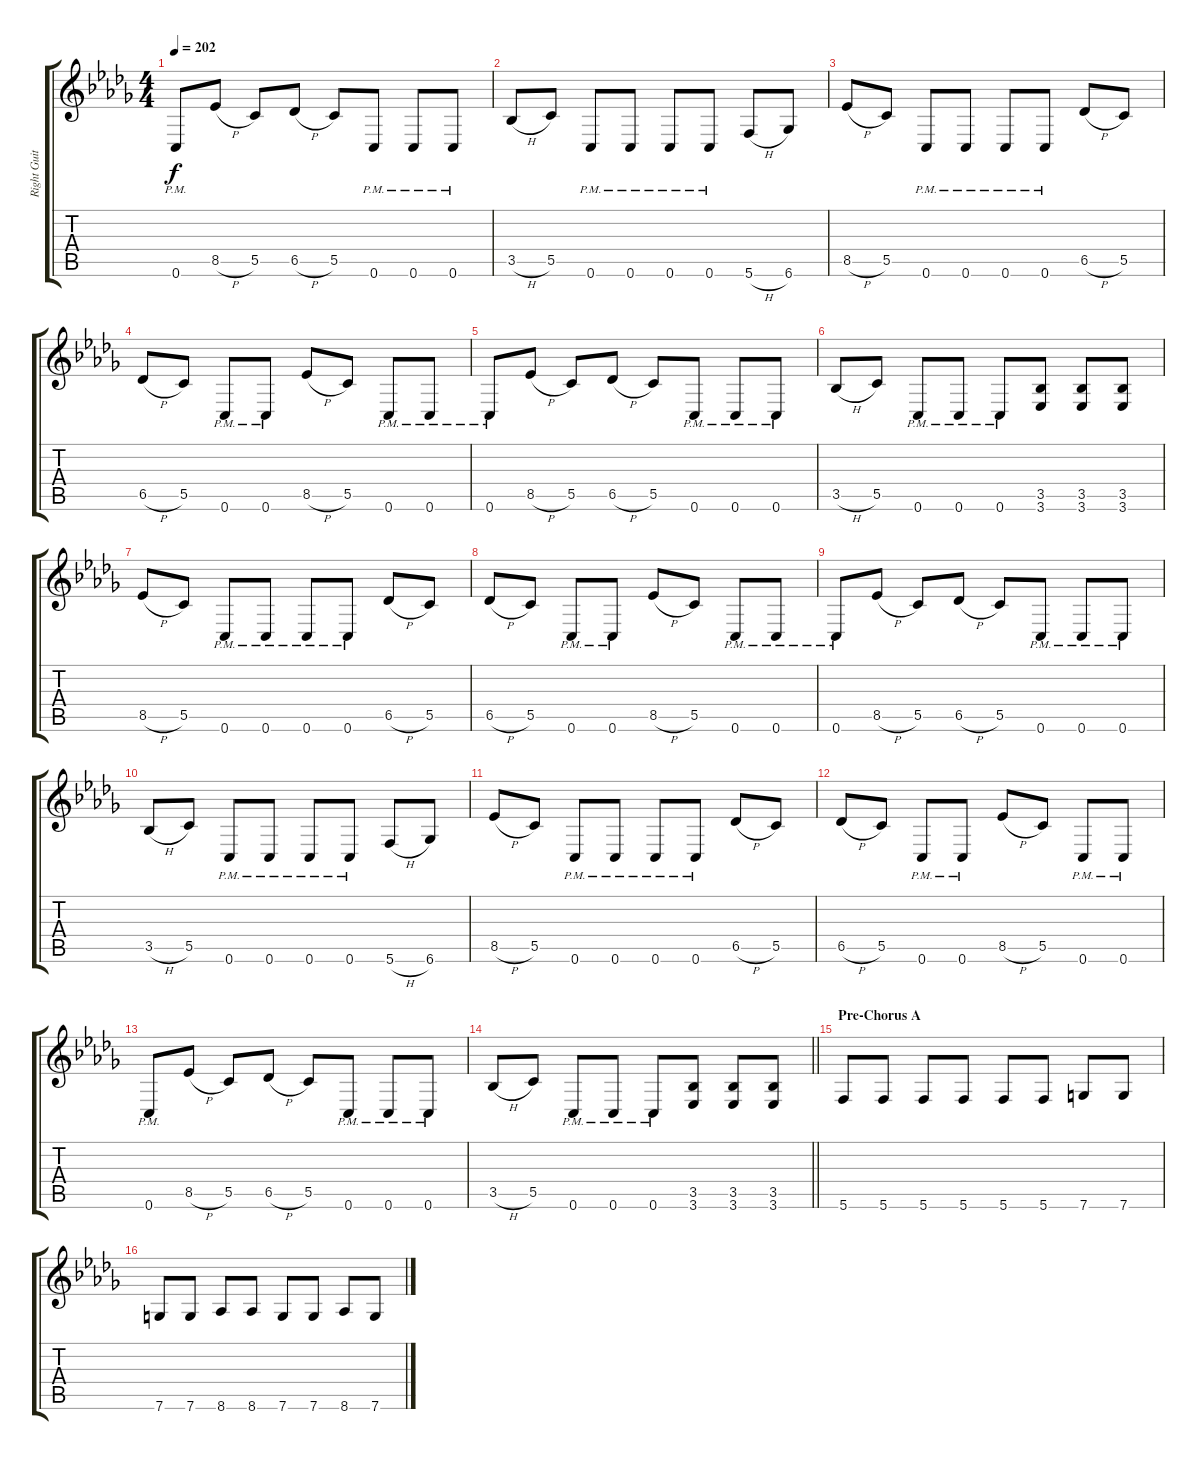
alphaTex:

\track ("Right Guitar" "Right Guit") {instrument distortionguitar}
\staff {score tabs}
\tuning (D4 A3 F3 C3 G2 C2) {hide}
\ts (4 4)
\tempo 202
\clef g2
\ks db
0.6{pm}.8{dy f} 8.5{h}.8 5.5.8 6.5{h}.8 5.5.8 0.6{pm}.8 0.6{pm}.8 0.6{pm}.8 |
3.5{h}.8 5.5.8 0.6{pm}.8 0.6{pm}.8 0.6{pm}.8 0.6{pm}.8 5.6{h}.8 6.6.8 |
8.5{h}.8 5.5.8 0.6{pm}.8 0.6{pm}.8 0.6{pm}.8 0.6{pm}.8 6.5{h}.8 5.5.8 |
6.5{h}.8 5.5.8 0.6{pm}.8 0.6{pm}.8 8.5{h}.8 5.5.8 0.6{pm}.8 0.6{pm}.8 |
0.6{pm}.8 8.5{h}.8 5.5.8 6.5{h}.8 5.5.8 0.6{pm}.8 0.6{pm}.8 0.6{pm}.8 |
3.5{h}.8 5.5.8 0.6{pm}.8 0.6{pm}.8 0.6{pm}.8 (3.5 3.6).8 (3.5 3.6).8 (3.5 3.6).8 |
8.5{h}.8 5.5.8 0.6{pm}.8 0.6{pm}.8 0.6{pm}.8 0.6{pm}.8 6.5{h}.8 5.5.8 |
6.5{h}.8 5.5.8 0.6{pm}.8 0.6{pm}.8 8.5{h}.8 5.5.8 0.6{pm}.8 0.6{pm}.8 |
0.6{pm}.8 8.5{h}.8 5.5.8 6.5{h}.8 5.5.8 0.6{pm}.8 0.6{pm}.8 0.6{pm}.8 |
3.5{h}.8 5.5.8 0.6{pm}.8 0.6{pm}.8 0.6{pm}.8 0.6{pm}.8 5.6{h}.8 6.6.8 |
8.5{h}.8 5.5.8 0.6{pm}.8 0.6{pm}.8 0.6{pm}.8 0.6{pm}.8 6.5{h}.8 5.5.8 |
6.5{h}.8 5.5.8 0.6{pm}.8 0.6{pm}.8 8.5{h}.8 5.5.8 0.6{pm}.8 0.6{pm}.8 |
0.6{pm}.8 8.5{h}.8 5.5.8 6.5{h}.8 5.5.8 0.6{pm}.8 0.6{pm}.8 0.6{pm}.8 |
\barLineRight lightlight
3.5{h}.8 5.5.8 0.6{pm}.8 0.6{pm}.8 0.6{pm}.8 (3.5 3.6).8 (3.5 3.6).8 (3.5 3.6).8 |
\section ("" "Pre-Chorus A")
5.6.8 5.6.8 5.6.8 5.6.8 5.6.8 5.6.8 7.6.8 7.6.8 |
7.6.8 7.6.8 8.6.8 8.6.8 7.6.8 7.6.8 8.6.8 7.6.8
